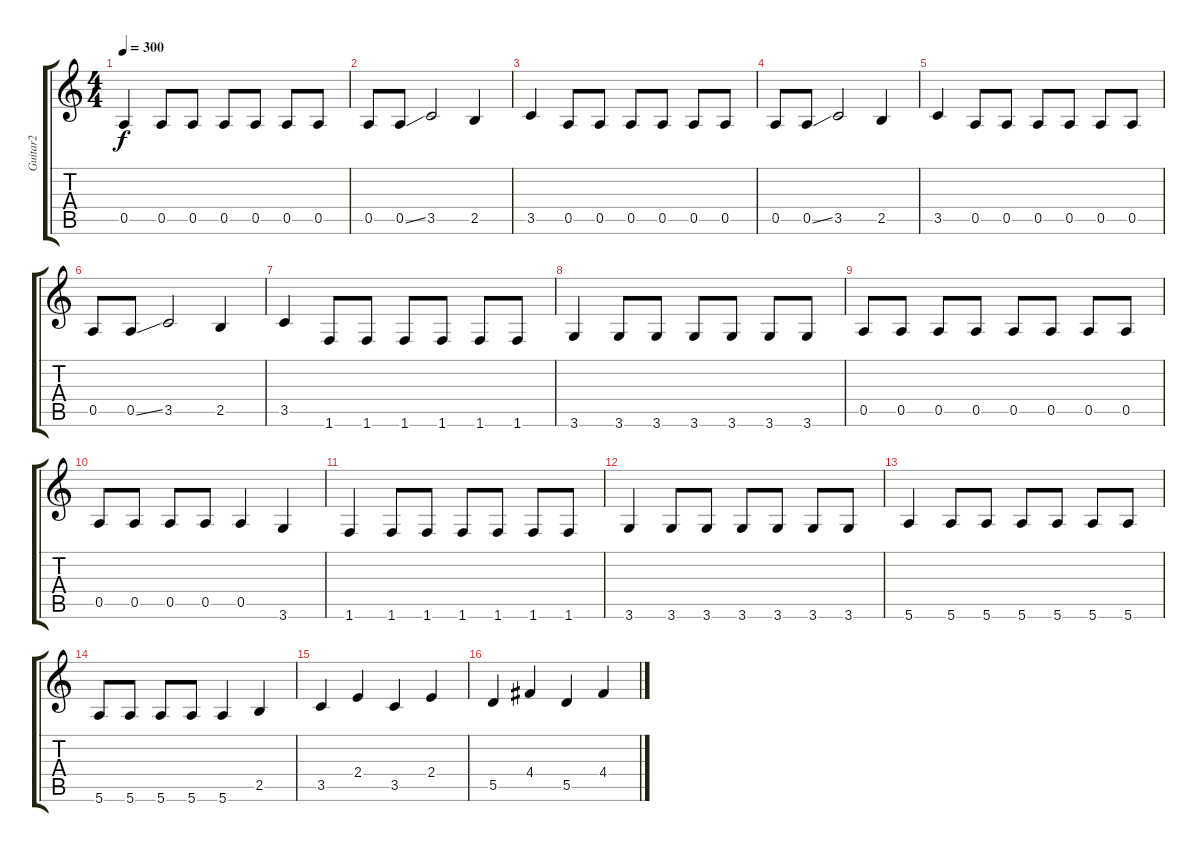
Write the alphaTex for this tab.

\track ("Guitar2" "Guitar2") {instrument overdrivenguitar}
\staff {score tabs}
\tuning (E4 B3 G3 D3 A2 E2) {hide}
\ts (4 4)
\tempo 300
\clef g2
\ks c
0.5.4{dy f} 0.5.8 0.5.8 0.5.8 0.5.8 0.5.8 0.5.8 |
0.5.8 0.5{ss}.8 3.5.2 2.5.4 |
3.5.4 0.5.8 0.5.8 0.5.8 0.5.8 0.5.8 0.5.8 |
0.5.8 0.5{ss}.8 3.5.2 2.5.4 |
3.5.4 0.5.8 0.5.8 0.5.8 0.5.8 0.5.8 0.5.8 |
0.5.8 0.5{ss}.8 3.5.2 2.5.4 |
3.5.4 1.6.8 1.6.8 1.6.8 1.6.8 1.6.8 1.6.8 |
3.6.4 3.6.8 3.6.8 3.6.8 3.6.8 3.6.8 3.6.8 |
0.5.8 0.5.8 0.5.8 0.5.8 0.5.8 0.5.8 0.5.8 0.5.8 |
0.5.8 0.5.8 0.5.8 0.5.8 0.5.4 3.6.4 |
1.6.4 1.6.8 1.6.8 1.6.8 1.6.8 1.6.8 1.6.8 |
3.6.4 3.6.8 3.6.8 3.6.8 3.6.8 3.6.8 3.6.8 |
5.6.4 5.6.8 5.6.8 5.6.8 5.6.8 5.6.8 5.6.8 |
5.6.8 5.6.8 5.6.8 5.6.8 5.6.4 2.5.4 |
3.5.4 2.4.4 3.5.4 2.4.4 |
5.5.4 4.4.4 5.5.4 4.4.4
